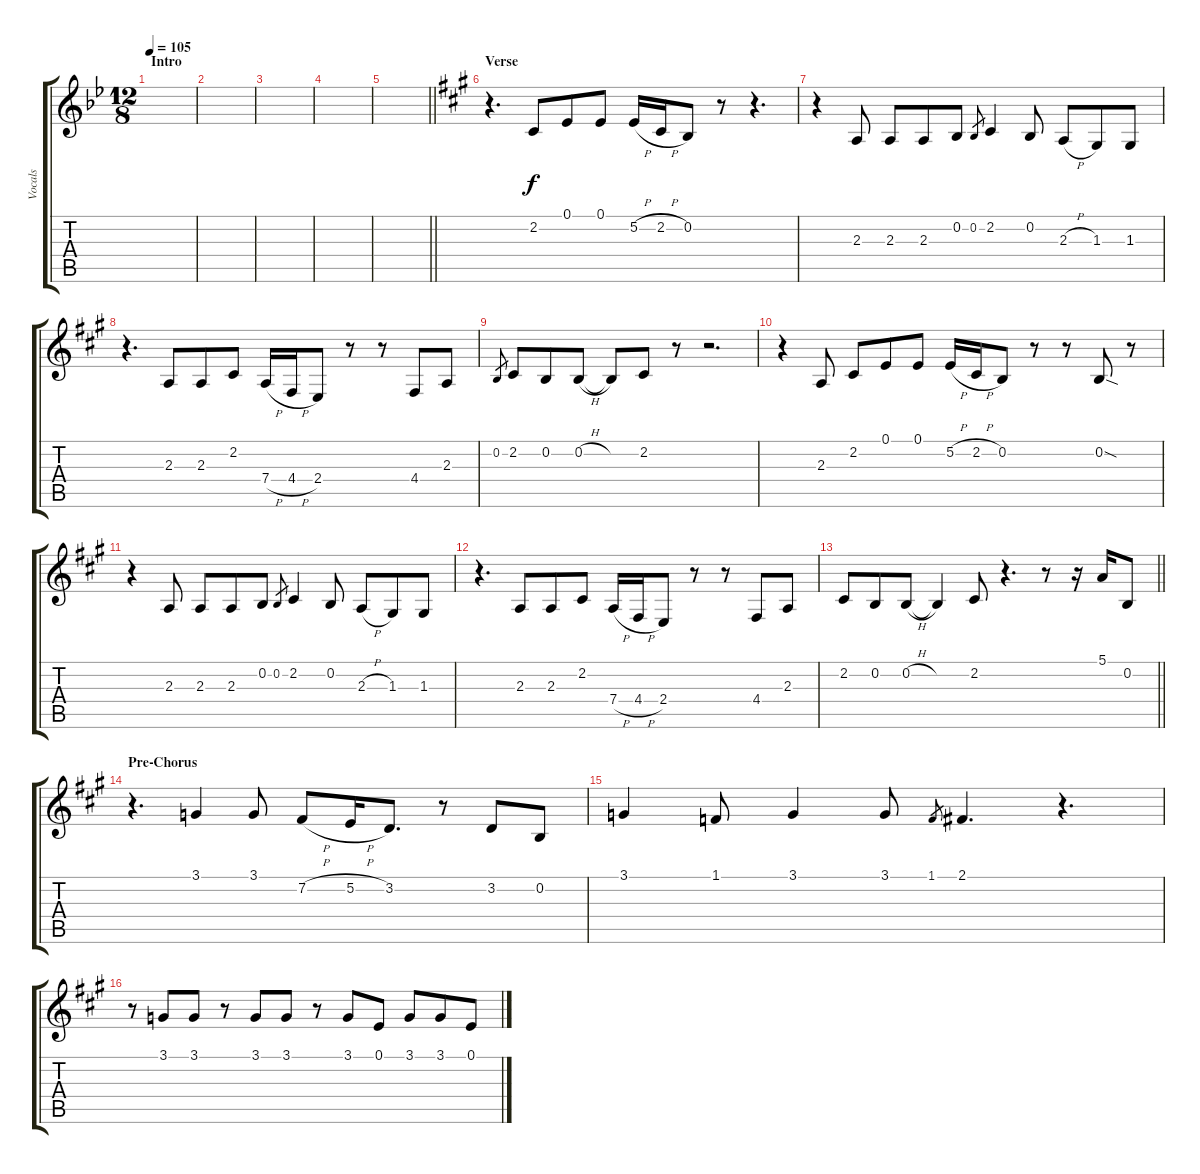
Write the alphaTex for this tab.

\track ("Vocals" "Vocals") {instrument altosax}
\staff {score tabs}
\tuning (E4 B3 G3 D3 A2 E2) {hide}
\ts (12 8)
\section ("" "Intro")
\tempo 105
\clef g2
\ks bb
|
|
|
|
\barLineRight lightlight
|
\section ("" "Verse")
\ks a
r.4{d} 2.2.8 0.1.8 0.1.8 5.2{h}.16 2.2{h}.16 0.2.8 r.8 r.4{d} |
r.4 2.3.8 2.3.8 2.3.8 0.2.8 0.2.8{gr} 2.2.4 0.2.8 2.3{h}.8 1.3.8 1.3.8 |
r.4{d} 2.3.8 2.3.8 2.2.8 7.4{h}.16 4.4{h}.16 2.4.8 r.8 r.8 4.4.8 2.3.8 |
0.2.8{gr} 2.2.8 0.2.8 0.2{h}.8 0.2{t}.8 2.2.8 r.8 r.2{d} |
r.4 2.3.8 2.2.8 0.1.8 0.1.8 5.2{h}.16 2.2{h}.16 0.2.8 r.8 r.8 0.2{sod}.8 r.8 |
r.4 2.3.8 2.3.8 2.3.8 0.2.8 0.2.8{gr} 2.2.4 0.2.8 2.3{h}.8 1.3.8 1.3.8 |
r.4{d} 2.3.8 2.3.8 2.2.8 7.4{h}.16 4.4{h}.16 2.4.8 r.8 r.8 4.4.8 2.3.8 |
\barLineRight lightlight
2.2.8 0.2.8 0.2{h}.8 0.2{t}.4 2.2.8 r.4{d} r.8 r.16 5.1.16 0.2.8 |
\section ("" "Pre-Chorus")
r.4{d} 3.1.4 3.1.8 7.2{h}.8 5.2{h}.16 3.2.8{d} r.8 3.2.8 0.2.8 |
3.1.4 1.1.8 3.1.4 3.1.8 1.1.8{gr} 2.1.4{d} r.4{d} |
r.8 3.1.8 3.1.8 r.8 3.1.8 3.1.8 r.8 3.1.8 0.1.8 3.1.8 3.1.8 0.1.8
